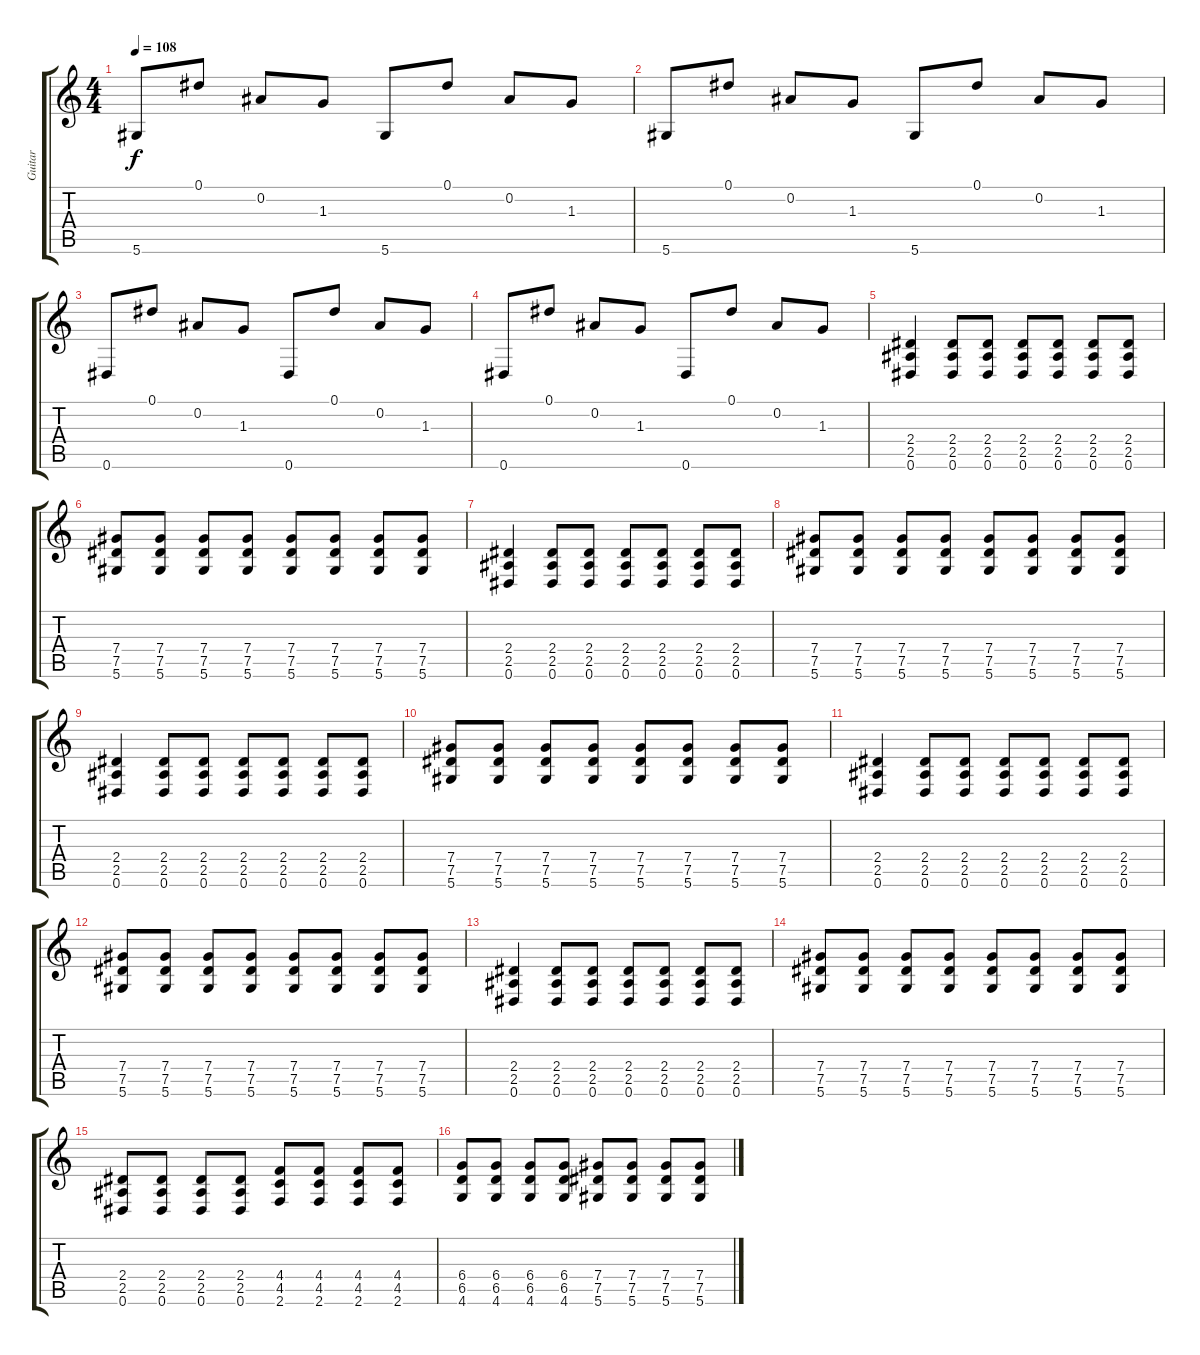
\track ("Guitar" "Guitar") {instrument acousticguitarsteel}
\staff {score tabs}
\tuning (Eb4 Bb3 Gb3 Db3 Ab2 Eb2) {hide}
\ts (4 4)
\tempo 108
\clef g2
\ks c
5.6.8{dy f volume 11} 0.1.8 0.2.8 1.3.8 5.6.8 0.1.8 0.2.8 1.3.8 |
5.6.8 0.1.8 0.2.8 1.3.8 5.6.8 0.1.8 0.2.8 1.3.8 |
0.6.8 0.1.8 0.2.8 1.3.8 0.6.8 0.1.8 0.2.8 1.3.8 |
0.6.8 0.1.8 0.2.8 1.3.8 0.6.8 0.1.8 0.2.8 1.3.8 |
(2.4 2.5 0.6).4 (2.4 2.5 0.6).8 (2.4 2.5 0.6).8 (2.4 2.5 0.6).8 (2.4 2.5 0.6).8 (2.4 2.5 0.6).8 (2.4 2.5 0.6).8 |
(7.4 7.5 5.6).8 (7.4 7.5 5.6).8 (7.4 7.5 5.6).8 (7.4 7.5 5.6).8 (7.4 7.5 5.6).8 (7.4 7.5 5.6).8 (7.4 7.5 5.6).8 (7.4 7.5 5.6).8 |
(2.4 2.5 0.6).4 (2.4 2.5 0.6).8 (2.4 2.5 0.6).8 (2.4 2.5 0.6).8 (2.4 2.5 0.6).8 (2.4 2.5 0.6).8 (2.4 2.5 0.6).8 |
(7.4 7.5 5.6).8 (7.4 7.5 5.6).8 (7.4 7.5 5.6).8 (7.4 7.5 5.6).8 (7.4 7.5 5.6).8 (7.4 7.5 5.6).8 (7.4 7.5 5.6).8 (7.4 7.5 5.6).8 |
(2.4 2.5 0.6).4 (2.4 2.5 0.6).8 (2.4 2.5 0.6).8 (2.4 2.5 0.6).8 (2.4 2.5 0.6).8 (2.4 2.5 0.6).8 (2.4 2.5 0.6).8 |
(7.4 7.5 5.6).8 (7.4 7.5 5.6).8 (7.4 7.5 5.6).8 (7.4 7.5 5.6).8 (7.4 7.5 5.6).8 (7.4 7.5 5.6).8 (7.4 7.5 5.6).8 (7.4 7.5 5.6).8 |
(2.4 2.5 0.6).4 (2.4 2.5 0.6).8 (2.4 2.5 0.6).8 (2.4 2.5 0.6).8 (2.4 2.5 0.6).8 (2.4 2.5 0.6).8 (2.4 2.5 0.6).8 |
(7.4 7.5 5.6).8 (7.4 7.5 5.6).8 (7.4 7.5 5.6).8 (7.4 7.5 5.6).8 (7.4 7.5 5.6).8 (7.4 7.5 5.6).8 (7.4 7.5 5.6).8 (7.4 7.5 5.6).8 |
(2.4 2.5 0.6).4 (2.4 2.5 0.6).8 (2.4 2.5 0.6).8 (2.4 2.5 0.6).8 (2.4 2.5 0.6).8 (2.4 2.5 0.6).8 (2.4 2.5 0.6).8 |
(7.4 7.5 5.6).8 (7.4 7.5 5.6).8 (7.4 7.5 5.6).8 (7.4 7.5 5.6).8 (7.4 7.5 5.6).8 (7.4 7.5 5.6).8 (7.4 7.5 5.6).8 (7.4 7.5 5.6).8 |
(2.4 2.5 0.6).8 (2.4 2.5 0.6).8 (2.4 2.5 0.6).8 (2.4 2.5 0.6).8 (4.4 4.5 2.6).8 (4.4 4.5 2.6).8 (4.4 4.5 2.6).8 (4.4 4.5 2.6).8 |
(6.4 6.5 4.6).8 (6.4 6.5 4.6).8 (6.4 6.5 4.6).8 (6.4 6.5 4.6).8 (7.4 7.5 5.6).8 (7.4 7.5 5.6).8 (7.4 7.5 5.6).8 (7.4 7.5 5.6).8
